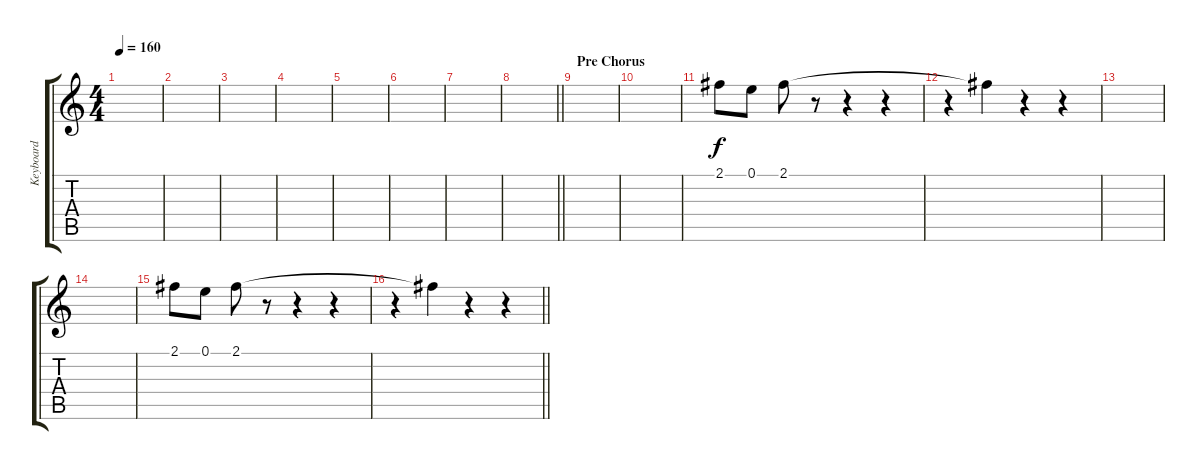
\track ("Keyboard" "Keyboard") {instrument overdrivenguitar}
\staff {score tabs}
\tuning (E4 B3 G3 D3 A2 E2) {hide}
\ts (4 4)
\tempo 160
\clef g2
\ks c
|
|
|
|
|
|
|
\barLineRight lightlight
|
\section ("" "Pre Chorus")
|
|
2.1.8 0.1.8 2.1.8 r.8 r.4 r.4 |
r.4 2.1{t}.4 r.4 r.4 |
|
|
2.1.8 0.1.8 2.1.8 r.8 r.4 r.4 |
\barLineRight lightlight
r.4 2.1{t}.4 r.4 r.4
